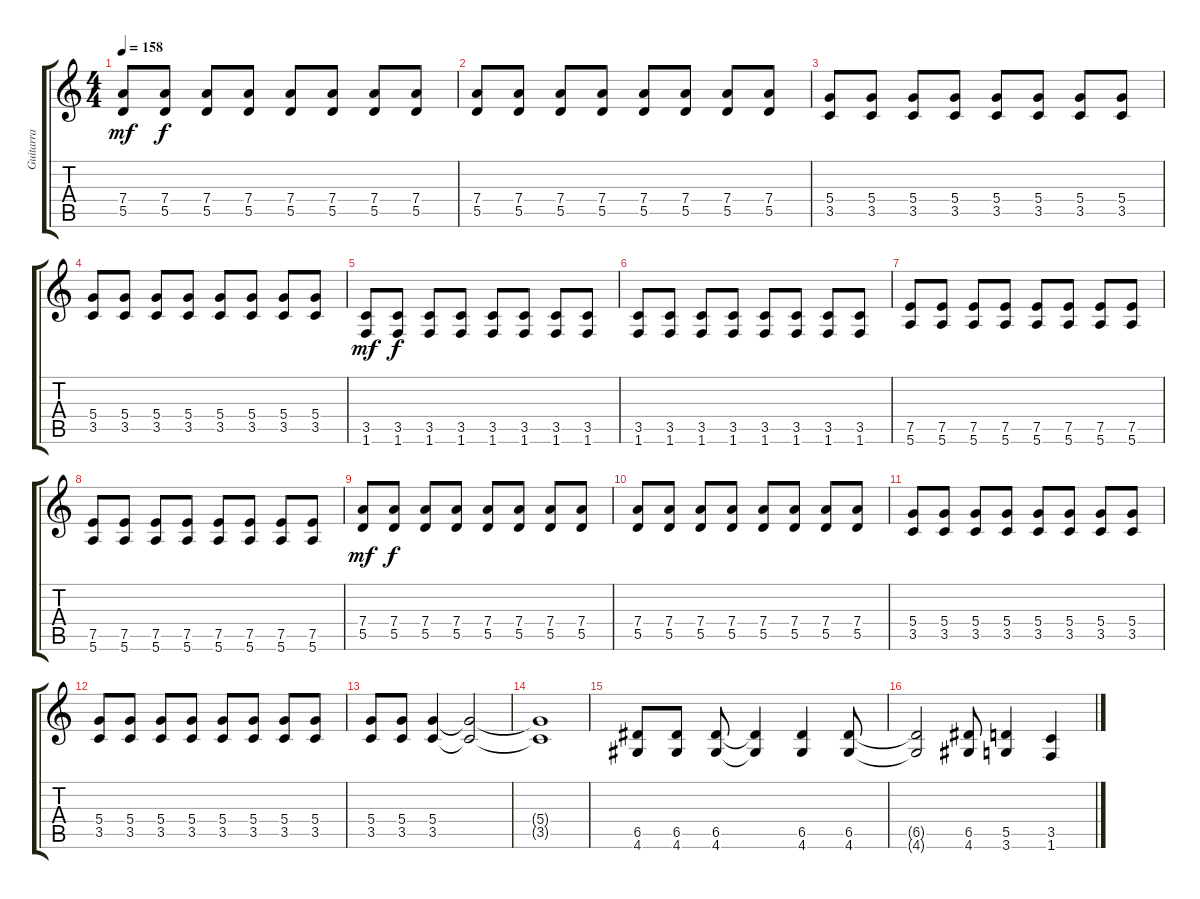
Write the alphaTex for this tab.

\track ("Guitarra" "Guitarra") {solo instrument distortionguitar}
\staff {score tabs}
\tuning (E4 B3 G3 D3 A2 E2) {hide}
\ts (4 4)
\tempo 158
\clef g2
\ks c
(7.4 5.5).8{dy mf} (7.4 5.5).8{dy f} (7.4 5.5).8 (7.4 5.5).8 (7.4 5.5).8 (7.4 5.5).8 (7.4 5.5).8 (7.4 5.5).8 |
(7.4 5.5).8 (7.4 5.5).8 (7.4 5.5).8 (7.4 5.5).8 (7.4 5.5).8 (7.4 5.5).8 (7.4 5.5).8 (7.4 5.5).8 |
(5.4 3.5).8 (5.4 3.5).8 (5.4 3.5).8 (5.4 3.5).8 (5.4 3.5).8 (5.4 3.5).8 (5.4 3.5).8 (5.4 3.5).8 |
(5.4 3.5).8 (5.4 3.5).8 (5.4 3.5).8 (5.4 3.5).8 (5.4 3.5).8 (5.4 3.5).8 (5.4 3.5).8 (5.4 3.5).8 |
(3.5 1.6).8{dy mf} (3.5 1.6).8{dy f} (3.5 1.6).8 (3.5 1.6).8 (3.5 1.6).8 (3.5 1.6).8 (3.5 1.6).8 (3.5 1.6).8 |
(3.5 1.6).8 (3.5 1.6).8 (3.5 1.6).8 (3.5 1.6).8 (3.5 1.6).8 (3.5 1.6).8 (3.5 1.6).8 (3.5 1.6).8 |
(7.5 5.6).8 (7.5 5.6).8 (7.5 5.6).8 (7.5 5.6).8 (7.5 5.6).8 (7.5 5.6).8 (7.5 5.6).8 (7.5 5.6).8 |
(7.5 5.6).8 (7.5 5.6).8 (7.5 5.6).8 (7.5 5.6).8 (7.5 5.6).8 (7.5 5.6).8 (7.5 5.6).8 (7.5 5.6).8 |
(7.4 5.5).8{dy mf} (7.4 5.5).8{dy f} (7.4 5.5).8 (7.4 5.5).8 (7.4 5.5).8 (7.4 5.5).8 (7.4 5.5).8 (7.4 5.5).8 |
(7.4 5.5).8 (7.4 5.5).8 (7.4 5.5).8 (7.4 5.5).8 (7.4 5.5).8 (7.4 5.5).8 (7.4 5.5).8 (7.4 5.5).8 |
(5.4 3.5).8 (5.4 3.5).8 (5.4 3.5).8 (5.4 3.5).8 (5.4 3.5).8 (5.4 3.5).8 (5.4 3.5).8 (5.4 3.5).8 |
(5.4 3.5).8 (5.4 3.5).8 (5.4 3.5).8 (5.4 3.5).8 (5.4 3.5).8 (5.4 3.5).8 (5.4 3.5).8 (5.4 3.5).8 |
(5.4 3.5).8 (5.4 3.5).8 (5.4 3.5).4 (5.4{t} 3.5{t}).2 |
(5.4{t} 3.5{t}).1 |
(6.5 4.6).8 (6.5 4.6).8 (6.5 4.6).8 (6.5{t} 4.6{t}).4 (6.5 4.6).4 (6.5 4.6).8 |
(6.5{t} 4.6{t}).2 (6.5 4.6).8 (5.5 3.6).4 (3.5 1.6).4
